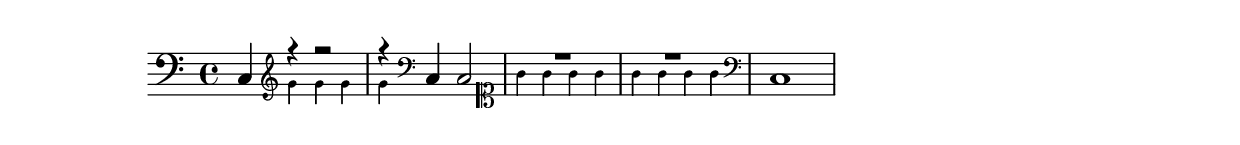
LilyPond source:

\version "2.14.0"

\header {
  texidoc = "Clefs for cue notes: Print a cue clef at the begin of the cue
notes and a canceling clef after the cue notes."
}

vI = \relative c'' { \clef "treble" \repeat unfold 16 g4 }
\addQuote vIQuote { \vI }

Solo = \relative c {
  \clef "bass"
  c4 \cueDuringWithClef #"vIQuote" #DOWN #"treble" {
    r4 r2 |
    r4
  } c4 c2 |
  \cueDuringWithClef #"vIQuote" #DOWN "soprano" { R1*2 } |
  c1
}

\score {
  <<
    \new Staff \new Voice \Solo
  >>
}
